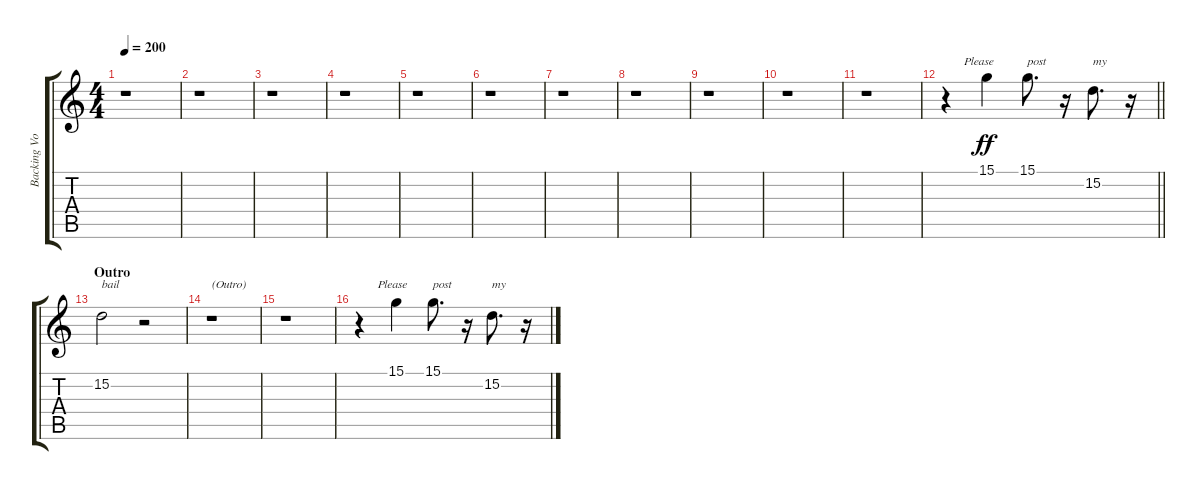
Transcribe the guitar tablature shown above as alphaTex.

\track ("Backing Vocals" "Backing Vo") {instrument tenorsax}
\staff {score tabs}
\tuning (E4 B3 G3 D3 A2 E2) {hide}
\ts (4 4)
\tempo 200
\clef g2
\ks c
r.1{dy ff} |
r.1 |
r.1 |
r.1 |
r.1 |
r.1 |
r.1 |
r.1 |
r.1 |
r.1 |
r.1 |
\barLineRight lightlight
r.4{txt "      Please"} 15.1.4 15.1.8{d txt "post"} r.16 15.2.8{d txt "my"} r.16 |
\section ("" "Outro")
15.2.2{txt "bail"} r.2 |
r.1{txt "(Outro)"} |
r.1 |
r.4{txt "      Please"} 15.1.4 15.1.8{d txt "post"} r.16 15.2.8{d txt "my"} r.16
